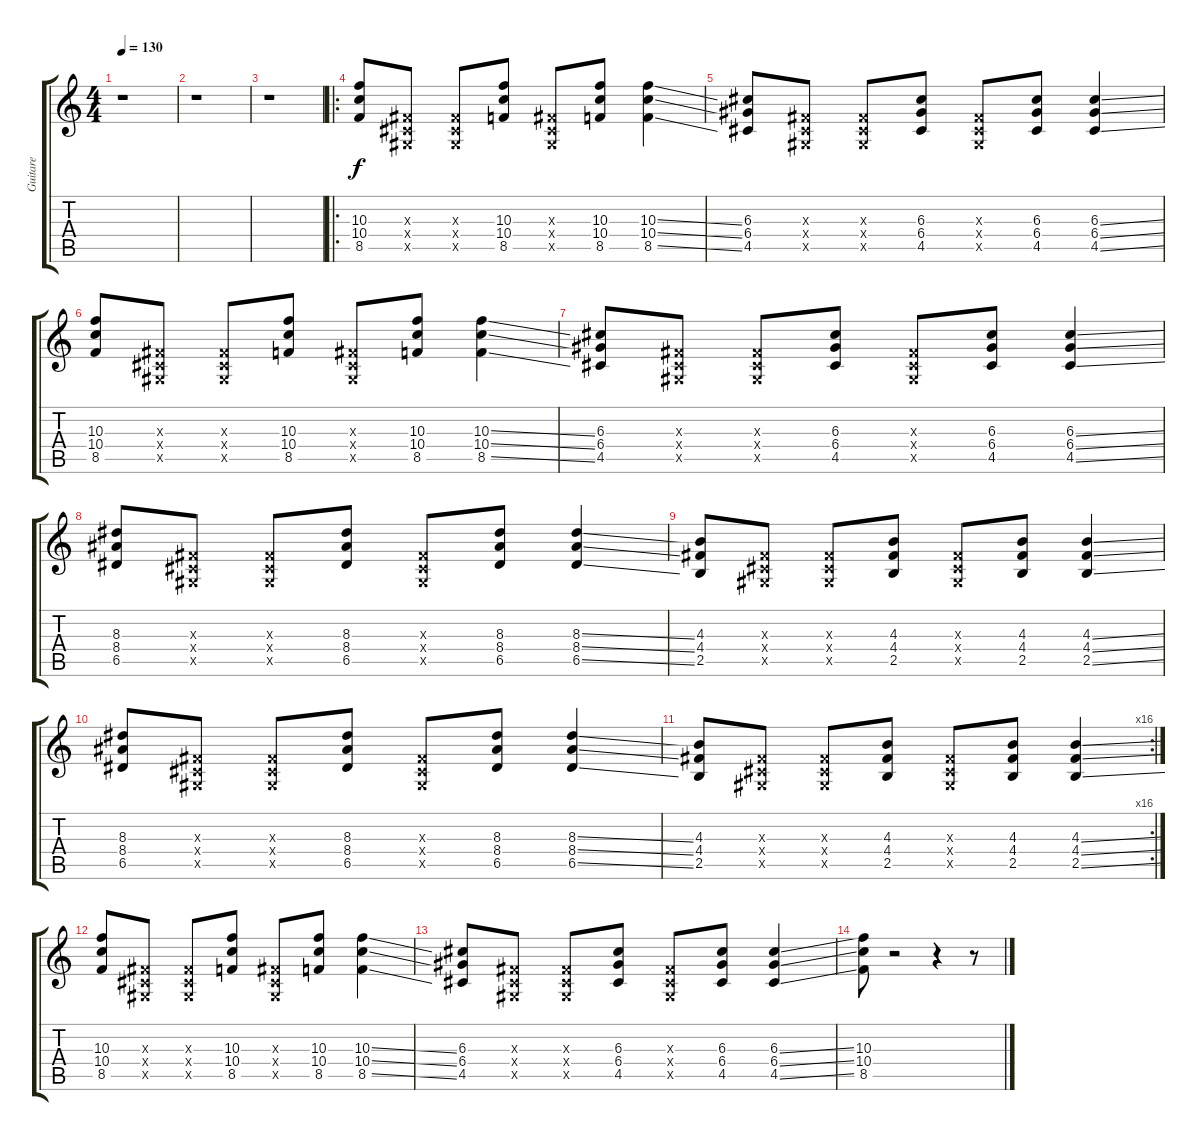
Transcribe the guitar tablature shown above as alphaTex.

\track ("Guitare" "Guitare") {instrument distortionguitar}
\staff {score tabs}
\tuning (E4 B3 G3 D3 A2 E2) {hide}
\ts (4 4)
\tempo 130
\clef g2
\ks c
r.1{dy f instrument distortionguitar} |
r.1 |
r.1 |
\ro
(10.3 10.4 8.5).8 (-1.3{x} -1.4{x} -1.5{x}).8 (-1.3{x} -1.4{x} -1.5{x}).8 (10.3 10.4 8.5).8 (-1.3{x} -1.4{x} -1.5{x}).8 (10.3 10.4 8.5).8 (10.3{ss} 10.4{ss} 8.5{ss}).4 |
(6.3 6.4 4.5).8 (-1.3{x} -1.4{x} -1.5{x}).8 (-1.3{x} -1.4{x} -1.5{x}).8 (6.3 6.4 4.5).8 (-1.3{x} -1.4{x} -1.5{x}).8 (6.3 6.4 4.5).8 (6.3{ss} 6.4{ss} 4.5{ss}).4 |
(10.3 10.4 8.5).8 (-1.3{x} -1.4{x} -1.5{x}).8 (-1.3{x} -1.4{x} -1.5{x}).8 (10.3 10.4 8.5).8 (-1.3{x} -1.4{x} -1.5{x}).8 (10.3 10.4 8.5).8 (10.3{ss} 10.4{ss} 8.5{ss}).4 |
(6.3 6.4 4.5).8 (-1.3{x} -1.4{x} -1.5{x}).8 (-1.3{x} -1.4{x} -1.5{x}).8 (6.3 6.4 4.5).8 (-1.3{x} -1.4{x} -1.5{x}).8 (6.3 6.4 4.5).8 (6.3{ss} 6.4{ss} 4.5{ss}).4 |
(8.3 8.4 6.5).8 (-1.3{x} -1.4{x} -1.5{x}).8 (-1.3{x} -1.4{x} -1.5{x}).8 (8.3 8.4 6.5).8 (-1.3{x} -1.4{x} -1.5{x}).8 (8.3 8.4 6.5).8 (8.3{ss} 8.4{ss} 6.5{ss}).4 |
(4.3 4.4 2.5).8 (-1.3{x} -1.4{x} -1.5{x}).8 (-1.3{x} -1.4{x} -1.5{x}).8 (4.3 4.4 2.5).8 (-1.3{x} -1.4{x} -1.5{x}).8 (4.3 4.4 2.5).8 (4.3{ss} 4.4{ss} 2.5{ss}).4 |
(8.3 8.4 6.5).8 (-1.3{x} -1.4{x} -1.5{x}).8 (-1.3{x} -1.4{x} -1.5{x}).8 (8.3 8.4 6.5).8 (-1.3{x} -1.4{x} -1.5{x}).8 (8.3 8.4 6.5).8 (8.3{ss} 8.4{ss} 6.5{ss}).4 |
\rc 16
(4.3 4.4 2.5).8 (-1.3{x} -1.4{x} -1.5{x}).8 (-1.3{x} -1.4{x} -1.5{x}).8 (4.3 4.4 2.5).8 (-1.3{x} -1.4{x} -1.5{x}).8 (4.3 4.4 2.5).8 (4.3{ss} 4.4{ss} 2.5{ss}).4 |
(10.3 10.4 8.5).8 (-1.3{x} -1.4{x} -1.5{x}).8 (-1.3{x} -1.4{x} -1.5{x}).8 (10.3 10.4 8.5).8 (-1.3{x} -1.4{x} -1.5{x}).8 (10.3 10.4 8.5).8 (10.3{ss} 10.4{ss} 8.5{ss}).4 |
(6.3 6.4 4.5).8 (-1.3{x} -1.4{x} -1.5{x}).8 (-1.3{x} -1.4{x} -1.5{x}).8 (6.3 6.4 4.5).8 (-1.3{x} -1.4{x} -1.5{x}).8 (6.3 6.4 4.5).8 (6.3{ss} 6.4{ss} 4.5{ss}).4 |
(10.3 10.4 8.5).8 r.2 r.4 r.8
